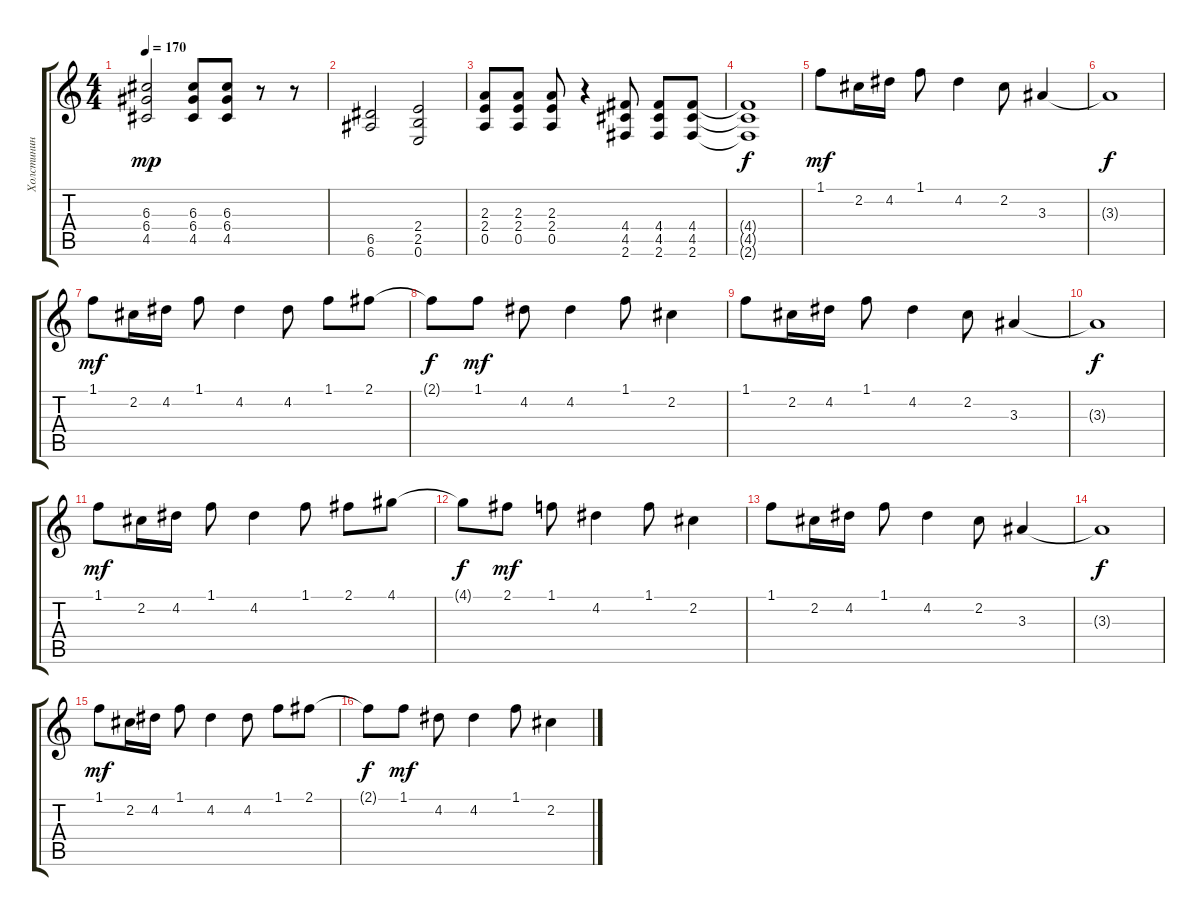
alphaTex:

\track ("Холстинин" "Холстинин") {instrument distortionguitar}
\staff {score tabs}
\tuning (E4 B3 G3 D3 A2 E2) {hide}
\ts (4 4)
\tempo 170
\clef g2
\ks c
(6.3 6.4 4.5).2{dy mp} (6.3 6.4 4.5).8 (6.3 6.4 4.5).8 r.8 r.8 |
(6.5 6.6).2 (2.4 2.5 0.6).2 |
(2.3 2.4 0.5).8 (2.3 2.4 0.5).8 (2.3 2.4 0.5).8 r.4 (4.4 4.5 2.6).8 (4.4 4.5 2.6).8 (4.4 4.5 2.6).8 |
(4.4{t} 4.5{t} 2.6{t}).1{dy f} |
1.1.8{dy mf} 2.2.16 4.2.16 1.1.8 4.2.4 2.2.8 3.3.4 |
3.3{t}.1{dy f} |
1.1.8{dy mf} 2.2.16 4.2.16 1.1.8 4.2.4 4.2.8 1.1.8 2.1.8 |
2.1{t}.8{dy f} 1.1.8{dy mf} 4.2.8 4.2.4 1.1.8 2.2.4 |
1.1.8 2.2.16 4.2.16 1.1.8 4.2.4 2.2.8 3.3.4 |
3.3{t}.1{dy f} |
1.1.8{dy mf} 2.2.16 4.2.16 1.1.8 4.2.4 1.1.8 2.1.8 4.1.8 |
4.1{t}.8{dy f} 2.1.8{dy mf} 1.1.8 4.2.4 1.1.8 2.2.4 |
1.1.8 2.2.16 4.2.16 1.1.8 4.2.4 2.2.8 3.3.4 |
3.3{t}.1{dy f} |
1.1.8{dy mf} 2.2.16 4.2.16 1.1.8 4.2.4 4.2.8 1.1.8 2.1.8 |
2.1{t}.8{dy f} 1.1.8{dy mf} 4.2.8 4.2.4 1.1.8 2.2.4
